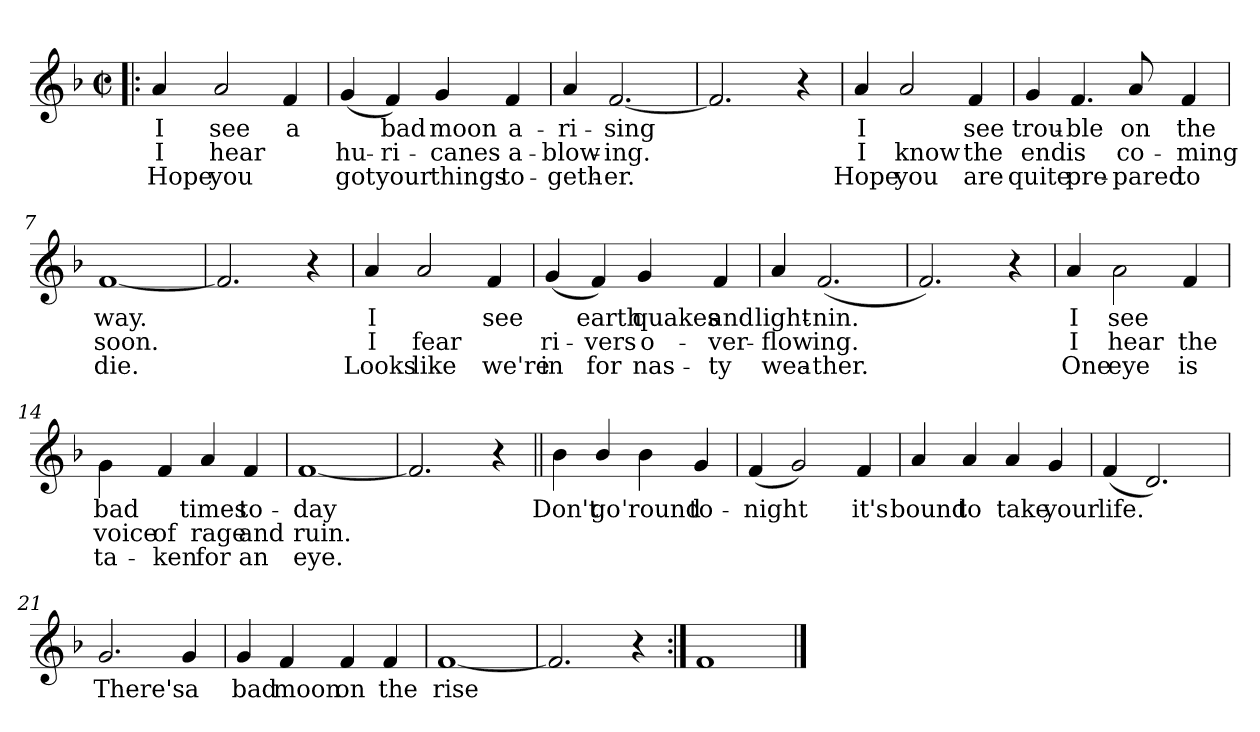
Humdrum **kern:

**kern	**text	**text	**text
*part1	*part1	*part1	*part1
*staff1	*staff1	*staff1	*staff1
*clefG2	*	*	*
*k[b-]	*	*	*
*F:	*	*	*
*M2/2	*	*	*
*met(c|)	*	*	*
=1!|:	=1!|:	=1!|:	=1!|:
!	!LO:LY:b	!LO:LY:b	!LO:LY:b
4a/	I	I	Hope
!	!LO:LY:b	!LO:LY:b	!LO:LY:b
2a/	see	hear	you
!	!LO:LY:b	!	!
4f/	a	.	.
=2	=2	=2	=2
!	!	!LO:LY:b	!LO:LY:b
(4g/	.	hu-	got
!	!LO:LY:b	!LO:LY:b	!LO:LY:b
4f/)	bad	-ri-	your
!	!LO:LY:b	!LO:LY:b	!LO:LY:b
4g/	moon	-canes	things
!	!LO:LY:b	!LO:LY:b	!LO:LY:b
4f/	a-	a-	to-
=3	=3	=3	=3
!	!LO:LY:b	!LO:LY:b	!LO:LY:b
4a/	-ri-	-blow-	-geth-
!	!LO:LY:b	!LO:LY:b	!LO:LY:b
[2.f/	-sing	-ing.	-er.
=4	=4	=4	=4
2.f/]	.	.	.
4r	.	.	.
=5	=5	=5	=5
!	!LO:LY:b	!LO:LY:b	!LO:LY:b
4a/	I	I	Hope
!	!	!LO:LY:b	!LO:LY:b
2a/	.	know	you
!	!LO:LY:b	!LO:LY:b	!LO:LY:b
4f/	see	the	are
!!LO:LB:g=z
=6	=6	=6	=6
!	!LO:LY:b	!LO:LY:b	!LO:LY:b
4g/	trou-	end	quite
!	!LO:LY:b	!LO:LY:b	!LO:LY:b
4.f/	-ble	is	pre-
!	!LO:LY:b	!LO:LY:b	!LO:LY:b
8a/	on	co-	-pared
!	!LO:LY:b	!LO:LY:b	!LO:LY:b
4f/	the	-ming	to
=7	=7	=7	=7
!	!LO:LY:b	!LO:LY:b	!LO:LY:b
[1f/	way.	soon.	die.
=8	=8	=8	=8
2.f/]	.	.	.
4r	.	.	.
=9	=9	=9	=9
!	!LO:LY:b	!LO:LY:b	!LO:LY:b
4a/	I	I	Looks
!	!	!LO:LY:b	!LO:LY:b
2a/	.	fear	like
!	!LO:LY:b	!	!LO:LY:b
4f/	see	.	we're
=10	=10	=10	=10
!	!	!LO:LY:b	!LO:LY:b
(4g/	.	ri-	in
!	!LO:LY:b	!LO:LY:b	!LO:LY:b
4f/)	earth	-vers	for
!	!LO:LY:b	!LO:LY:b	!LO:LY:b
4g/	quakes	o-	nas-
!	!LO:LY:b	!LO:LY:b	!LO:LY:b
4f/	and	-ver-	-ty
=11	=11	=11	=11
!	!LO:LY:b	!LO:LY:b	!LO:LY:b
4a/	light-	-flow	wea-
!	!LO:LY:b	!LO:LY:b	!LO:LY:b
(2.f/	-nin.	ing.	-ther.
!!LO:LB:g=z
=12	=12	=12	=12
2.f/)	.	.	.
4r	.	.	.
=13	=13	=13	=13
!	!LO:LY:b	!LO:LY:b	!LO:LY:b
4a/	I	I	One
!	!LO:LY:b	!LO:LY:b	!LO:LY:b
2a\	see	hear	eye
!	!	!LO:LY:b	!LO:LY:b
4f/	.	the	is
=14	=14	=14	=14
!	!LO:LY:b	!LO:LY:b	!LO:LY:b
4g\	bad	voice	ta-
!	!	!LO:LY:b	!LO:LY:b
4f/	.	of	-ken
!	!LO:LY:b	!LO:LY:b	!LO:LY:b
4a/	times	rage	for
!	!LO:LY:b	!LO:LY:b	!LO:LY:b
4f/	to-	and	an
=15	=15	=15	=15
!	!LO:LY:b	!LO:LY:b	!LO:LY:b
[1f/	-day	ruin.	eye.
=16	=16	=16	=16
2.f/]	.	.	.
4r	.	.	.
=17||	=17||	=17||	=17||
!	!LO:LY:b	!	!
4b-\	Don't	.	.
!	!LO:LY:b	!	!
4b-/	go	.	.
!	!LO:LY:b	!	!
4b-\	'round	.	.
!	!LO:LY:b	!	!
4g/	to-	.	.
!!LO:LB:g=z
=18	=18	=18	=18
!	!LO:LY:b	!	!
(4f/	-night	.	.
2g/)	.	.	.
!	!LO:LY:b	!	!
4f/	it's	.	.
=19	=19	=19	=19
!	!LO:LY:b	!	!
4a/	bound	.	.
!	!LO:LY:b	!	!
4a/	to	.	.
!	!LO:LY:b	!	!
4a/	take	.	.
!	!LO:LY:b	!	!
4g/	your	.	.
=20	=20	=20	=20
!	!LO:LY:b	!	!
(4f/	life.	.	.
2.d/)	.	.	.
=21	=21	=21	=21
!	!LO:LY:b	!	!
2.g/	There's	.	.
!	!LO:LY:b	!	!
4g/	a	.	.
!!LO:LB:g=z
=22	=22	=22	=22
!	!LO:LY:b	!	!
4g/	bad	.	.
!	!LO:LY:b	!	!
4f/	moon	.	.
!	!LO:LY:b	!	!
4f/	on	.	.
!	!LO:LY:b	!	!
4f/	the	.	.
=23	=23	=23	=23
!	!LO:LY:b	!	!
[1f/	rise	.	.
=24	=24	=24	=24
2.f/]	.	.	.
4r	.	.	.
=25:|!	=25:|!	=25:|!	=25:|!
1f/	.	.	.
==	==	==	==
*-	*-	*-	*-
